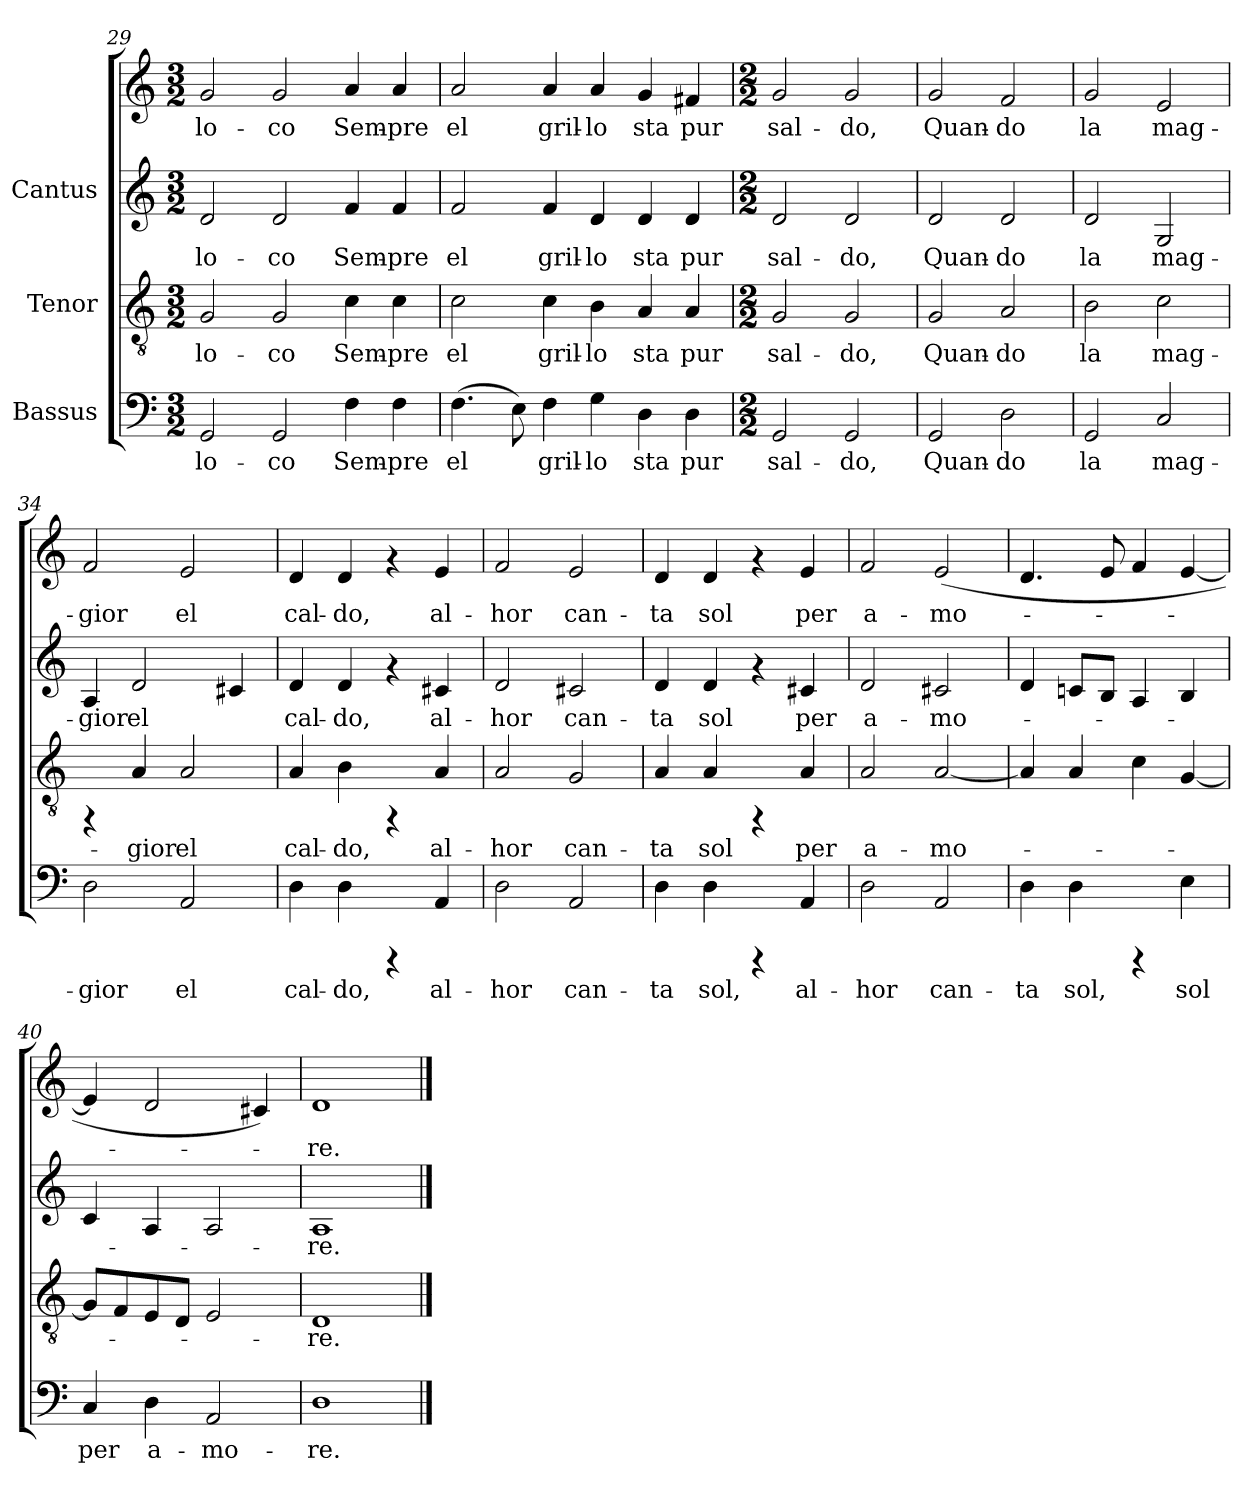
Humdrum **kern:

**kern	**text	**kern	**text	**kern	**text	**kern	**text
*part3	*part3	*part2	*part2	*part1	*part1	*part1	*part1
*staff4	*staff4	*staff3	*staff3	*staff2	*staff2	*staff1	*staff1
*I"Bassus	*	*I"Tenor	*	*I"Cantus	*	*	*
*clefF4	*	*clefGv2	*	*clefG2	*	*clefG2	*
*M3/2	*	*M3/2	*	*M3/2	*	*M3/2	*
=29	=29	=29	=29	=29	=29	=29	=29
!	!LO:LY:b:cj	!	!LO:LY:b:cj	!	!LO:LY:b:cj	!	!LO:LY:b:cj
2GG/	lo-	2G/	lo-	2d/	lo-	2g/	lo-
!	!LO:LY:b:cj	!	!LO:LY:b:cj	!	!LO:LY:b:cj	!	!LO:LY:b:cj
2GG/	-co	2G/	-co	2d/	-co	2g/	-co
!	!LO:LY:b:cj	!	!LO:LY:b:cj	!	!LO:LY:b:cj	!	!LO:LY:b:cj
4F\	Sem-	4c\	Sem-	4f/	Sem-	4a/	Sem-
!	!LO:LY:b:cj	!	!LO:LY:b:cj	!	!LO:LY:b:cj	!	!LO:LY:b:cj
4F\	-pre	4c\	-pre	4f/	-pre	4a/	-pre
!!LO:PB:g=z
=30	=30	=30	=30	=30	=30	=30	=30
!	!LO:LY:b:cj	!	!LO:LY:b:cj	!	!LO:LY:b:cj	!	!LO:LY:b:cj
(>4.F\	el	2c\	el	2f/	el	2a/	el
!	!LO:LY:b:cj	!	!	!	!	!	!
8E\)	.	.	.	.	.	.	.
!	!LO:LY:b:cj	!	!LO:LY:b:cj	!	!LO:LY:b:cj	!	!LO:LY:b:cj
4F\	gril-	4c\	gril-	4f/	gril-	4a/	gril-
!	!LO:LY:b:cj	!	!LO:LY:b:cj	!	!LO:LY:b:cj	!	!LO:LY:b:cj
4G\	-lo	4B\	-lo	4d/	-lo	4a/	-lo
!	!LO:LY:b:cj	!	!LO:LY:b:cj	!	!LO:LY:b:cj	!	!LO:LY:b:cj
4D\	sta	4A/	sta	4d/	sta	4g/	sta
!	!LO:LY:b:cj	!	!LO:LY:b:cj	!	!LO:LY:b:cj	!	!LO:LY:b:cj
4D\	pur	4A/	pur	4d/	pur	4f#X/	pur
=31	=31	=31	=31	=31	=31	=31	=31
*M2/2	*	*M2/2	*	*M2/2	*	*M2/2	*
!	!LO:LY:b:cj	!	!LO:LY:b:cj	!	!LO:LY:b:cj	!	!LO:LY:b:cj
2GG/	sal-	2G/	sal-	2d/	sal-	2g/	sal-
!	!LO:LY:b:cj	!	!LO:LY:b:cj	!	!LO:LY:b:cj	!	!LO:LY:b:cj
2GG/	-do,	2G/	-do,	2d/	-do,	2g/	-do,
=32	=32	=32	=32	=32	=32	=32	=32
!	!LO:LY:b:cj	!	!LO:LY:b:cj	!	!LO:LY:b:cj	!	!LO:LY:b:cj
2GG/	Quan-	2G/	Quan-	2d/	Quan-	2g/	Quan-
!	!LO:LY:b:cj	!	!LO:LY:b:cj	!	!LO:LY:b:cj	!	!LO:LY:b:cj
2D\	-do	2A/	-do	2d/	-do	2f/	-do
=33	=33	=33	=33	=33	=33	=33	=33
!	!LO:LY:b:cj	!	!LO:LY:b:cj	!	!LO:LY:b:cj	!	!LO:LY:b:cj
2GG/	la	2B\	la	2d/	-la	2g/	la
!	!LO:LY:b:cj	!	!LO:LY:b:cj	!	!LO:LY:b:cj	!	!LO:LY:b:cj
2C/	mag-	2c\	mag-	2G/	mag-	2e/	mag-
=34	=34	=34	=34	=34	=34	=34	=34
!	!LO:LY:b:cj	!	!	!	!LO:LY:b:cj	!	!LO:LY:b:cj
2D\	-gior	4rFF	.	4A/	gior	2f/	-gior
!	!	!	!LO:LY:b:cj	!	!LO:LY:b:cj	!	!
.	.	4A/	-gior	2d/	el	.	.
!	!LO:LY:b:cj	!	!LO:LY:b:cj	!	!	!	!LO:LY:b:cj
2AA/	el	2A/	el	.	.	2e/	el
!	!	!	!	!	!LO:LY:b:cj	!	!
.	.	.	.	4c#X/	.	.	.
=35	=35	=35	=35	=35	=35	=35	=35
!	!LO:LY:b:cj	!	!LO:LY:b:cj	!	!LO:LY:b:cj	!	!LO:LY:b:cj
4D\	cal-	4A/	cal-	4d/	-cal-	4d/	cal-
!	!LO:LY:b:cj	!	!LO:LY:b:cj	!	!LO:LY:b:cj	!	!LO:LY:b:cj
4D\	-do,	4B\	-do,	4d/	-do,	4d/	-do,
4rCCC	.	4rFF	.	4rf	.	4rf	.
!	!LO:LY:b:cj	!	!LO:LY:b:cj	!	!LO:LY:b:cj	!	!LO:LY:b:cj
4AA/	al-	4A/	al-	4c#X/	al-	4e/	al-
!!LO:LB:g=z
=36	=36	=36	=36	=36	=36	=36	=36
!	!LO:LY:b:cj	!	!LO:LY:b:cj	!	!LO:LY:b:cj	!	!LO:LY:b:cj
2D\	-hor	2A/	-hor	2d/	-hor	2f/	-hor
!	!LO:LY:b:cj	!	!LO:LY:b:cj	!	!LO:LY:b:cj	!	!LO:LY:b:cj
2AA/	can-	2G/	can-	2c#X/	can-	2e/	can-
=37	=37	=37	=37	=37	=37	=37	=37
!	!LO:LY:b:cj	!	!LO:LY:b:cj	!	!LO:LY:b:cj	!	!LO:LY:b:cj
4D\	-ta	4A/	-ta	4d/	ta	4d/	-ta
!	!LO:LY:b:cj	!	!LO:LY:b:cj	!	!LO:LY:b:cj	!	!LO:LY:b:cj
4D\	sol,	4A/	sol	4d/	sol	4d/	sol
4rCCC	.	4rFF	.	4rf	.	4rf	.
!	!LO:LY:b:cj	!	!LO:LY:b:cj	!	!LO:LY:b:cj	!	!LO:LY:b:cj
4AA/	al-	4A/	per	4c#X/	per	4e/	per
=38	=38	=38	=38	=38	=38	=38	=38
!	!LO:LY:b:cj	!	!LO:LY:b:cj	!	!LO:LY:b:cj	!	!LO:LY:b:cj
2D\	-hor	2A/	a-	2d/	-a-	2f/	a-
!	!LO:LY:b:cj	!	!LO:LY:b:cj	!	!LO:LY:b:cj	!	!LO:LY:b:cj
2AA/	can-	[<2A/	-mo-	2c#X/	-mo-	(<2e/	-mo-
=39	=39	=39	=39	=39	=39	=39	=39
!	!LO:LY:b:cj	!	!	!	!	!	!
4D\	-ta	4A/]	.	4d/	.	4.d/	.
!	!LO:LY:b:cj	!	!	!	!	!	!
4D\	sol,	4A/	.	8cn/L	.	.	.
.	.	.	.	8B/J	.	8e/	.
4rCCC	.	4c\	.	4A/	.	4f/	.
!	!LO:LY:b:cj	!	!	!	!	!	!
4E\	sol	[<4G/	.	4B/	.	[<4e/	.
=40	=40	=40	=40	=40	=40	=40	=40
!	!LO:LY:b:cj	!	!	!	!	!	!
4C/	per	8G/L]	.	4c/	.	4e/]	.
.	.	8F/	.	.	.	.	.
!	!LO:LY:b:cj	!	!	!	!	!	!
4D\	a-	8E/	.	4A/	.	2d/	.
.	.	8D/J	.	.	.	.	.
!	!LO:LY:b:cj	!	!	!	!	!	!
2AA/	-mo-	2E/	.	2A/	.	.	.
.	.	.	.	.	.	4c#X/)	.
=41	=41	=41	=41	=41	=41	=41	=41
!	!LO:LY:b:cj	!	!LO:LY:b:cj	!	!LO:LY:b:cj	!	!LO:LY:b:cj
1D	-re.	1D	-re.	1A	re.	1d	-re.
==	==	==	==	==	==	==	==
*-	*-	*-	*-	*-	*-	*-	*-
